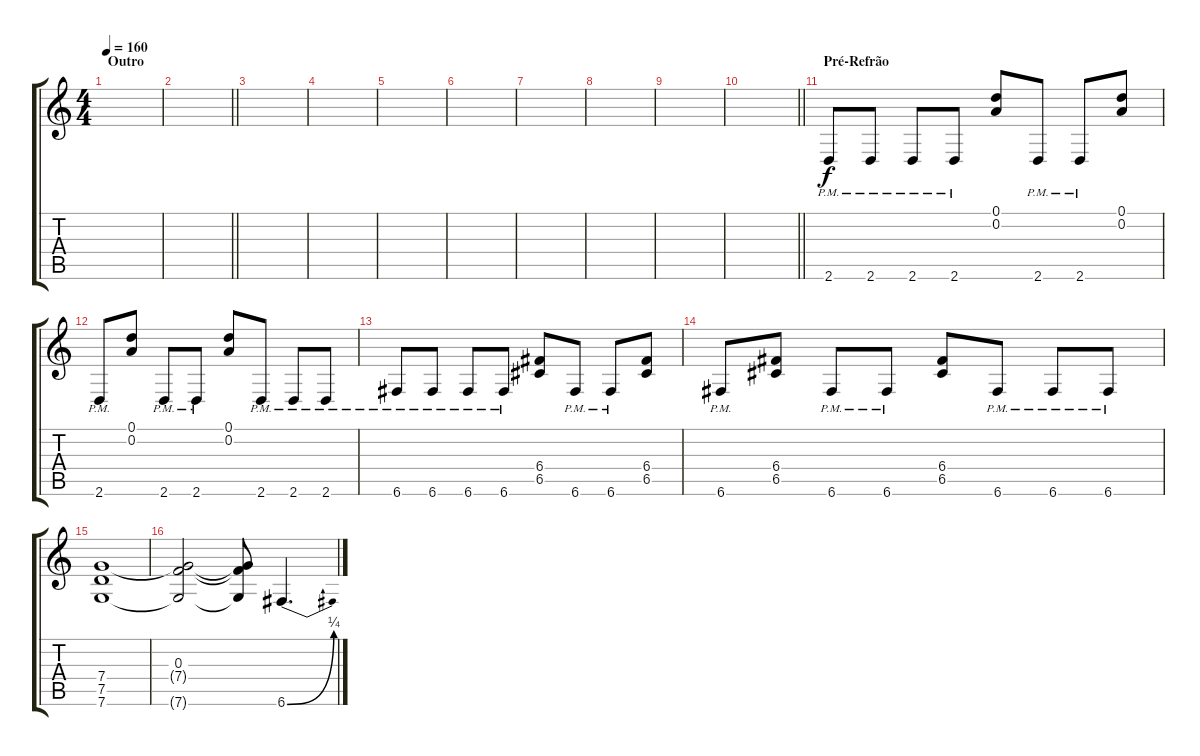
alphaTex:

\track "" {instrument distortionguitar}
\staff {score tabs}
\tuning (D4 A3 F3 C3 G2 C2) {hide}
\ts (4 4)
\section ("" "Outro")
\tempo 160
\clef g2
\ks c
|
\barLineRight lightlight
|
|
|
|
|
|
|
|
\barLineRight lightlight
|
\section ("" "Pré-Refrão")
2.6{pm}.8 2.6{pm}.8 2.6{pm}.8 2.6{pm}.8 (0.1 0.2).8 2.6{pm}.8 2.6{pm}.8 (0.1 0.2).8 |
2.6{pm}.8 (0.1 0.2).8 2.6{pm}.8 2.6{pm}.8 (0.1 0.2).8 2.6{pm}.8 2.6{pm}.8 2.6{pm}.8 |
6.6{pm}.8 6.6{pm}.8 6.6{pm}.8 6.6{pm}.8 (6.4 6.5).8 6.6{pm}.8 6.6{pm}.8 (6.4 6.5).8 |
6.6{pm}.8 (6.4 6.5).8 6.6{pm}.8 6.6{pm}.8 (6.4 6.5).8 6.6{pm}.8 6.6{pm}.8 6.6{pm}.8 |
(7.4 7.5 7.6).1 |
(0.3 7.4{t} 7.6{t}).2 (0.3{t} 7.4{t} 7.6{t}).8 6.6{be (bend 0 0 60 1)}.4{d}
